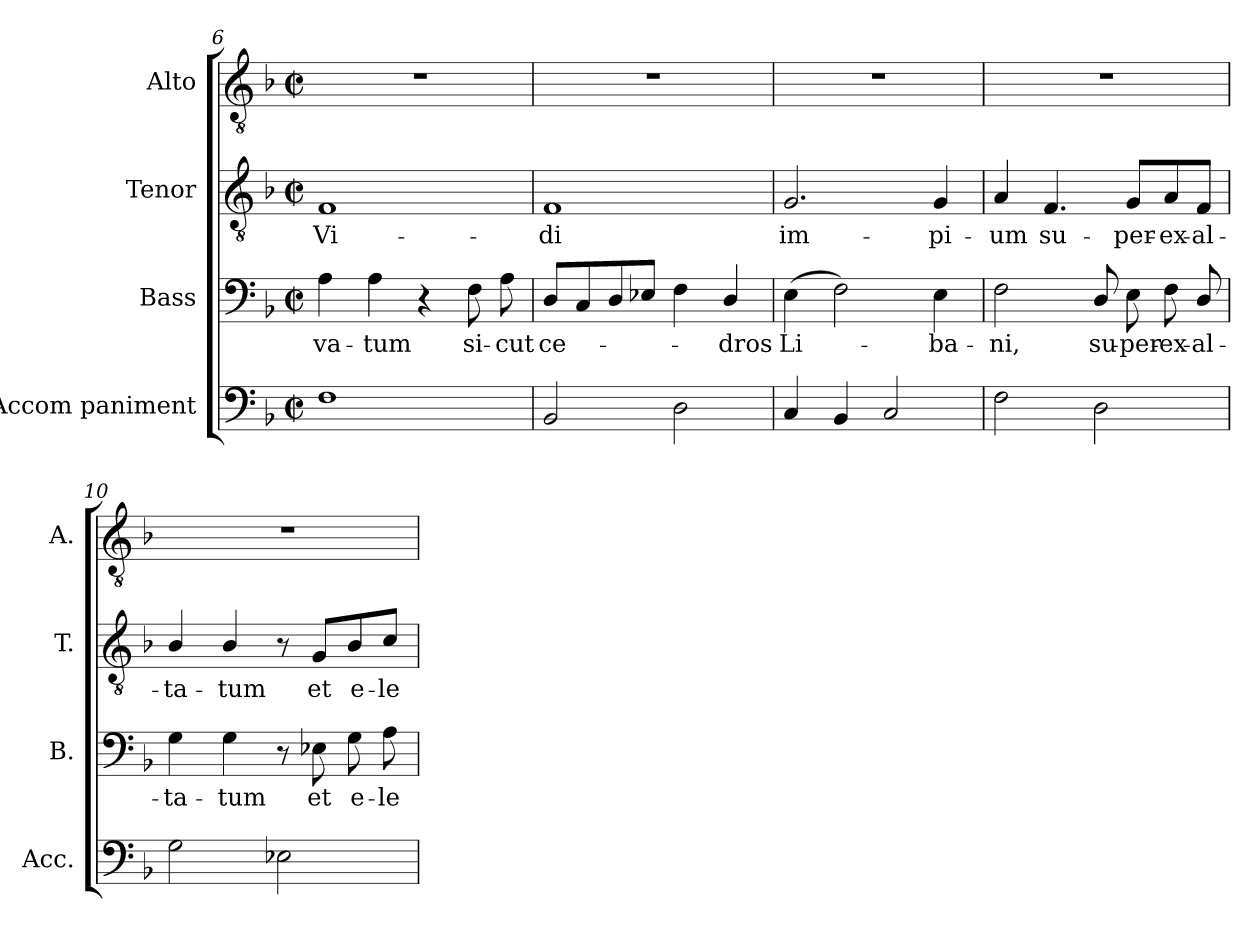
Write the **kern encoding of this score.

**kern	**kern	**text	**kern	**text	**kern
*part4	*part3	*part3	*part2	*part2	*part1
*staff4	*staff3	*staff3	*staff2	*staff2	*staff1
*I"Accom paniment	*I"Bass	*	*I"Tenor	*	*I"Alto
*I'Acc.	*I'B.	*	*I'T.	*	*I'A.
!!LO:LB:g=z
*clefF4	*clefF4	*	*clefGv2	*	*clefGv2
*	*	*	*ITrd7c12	*	*ITrd7c12
*k[b-]	*k[b-]	*	*k[b-]	*	*k[b-]
*F:	*F:	*	*F:	*	*F:
*M2/2	*M2/2	*	*M2/2	*	*M2/2
*met(c|)	*met(c|)	*	*met(c|)	*	*met(c|)
=6	=6	=6	=6	=6	=6
!	!	!LO:LY:b:color=#000000	!	!	!
!	!	!	!	!LO:LY:b:color=#000000	!
1Fi	4Ai\	-va-	1FFi	Vi-	1r
!	!	!LO:LY:b:color=#000000	!	!	!
.	4Ai\	-tum	.	.	.
.	4r	.	.	.	.
!	!	!LO:LY:b:color=#000000	!	!	!
.	8Fi\	si-	.	.	.
!	!	!LO:LY:b:color=#000000	!	!	!
.	8Ai\	-cut	.	.	.
=7	=7	=7	=7	=7	=7
!	!	!LO:LY:b:color=#000000	!	!	!
!	!	!	!	!LO:LY:b:color=#000000	!
2BB-i/	8Di/L	ce-	1FFi	-di	1r
.	8Ci/	.	.	.	.
.	8Di/	.	.	.	.
.	8E-i/J	.	.	.	.
2Di\	4Fi\	.	.	.	.
!	!	!LO:LY:b:color=#000000	!	!	!
.	4Di/	-dros	.	.	.
=8	=8	=8	=8	=8	=8
!	!	!LO:LY:b:color=#000000	!	!	!
!	!	!	!	!LO:LY:b:color=#000000	!
4Ci/	(4Ei\	Li-	2.GGi/	im-	1r
4BB-i/	2Fi\)	.	.	.	.
2Ci/	.	.	.	.	.
!	!	!LO:LY:b:color=#000000	!	!	!
!	!	!	!	!LO:LY:b:color=#000000	!
.	4Ei\	-ba-	4GGi/	-pi-	.
=9	=9	=9	=9	=9	=9
!	!	!LO:LY:b:color=#000000	!	!	!
!	!	!	!	!LO:LY:b:color=#000000	!
2Fi\	2Fi\	-ni,	4AAi/	-um	1r
!	!	!	!	!LO:LY:b:color=#000000	!
.	.	.	4.FFi/	su-	.
!	!	!LO:LY:b:color=#000000	!	!	!
2Di\	8Di/	su-	.	.	.
!	!	!LO:LY:b:color=#000000	!	!	!
!	!	!	!	!LO:LY:b:color=#000000	!
.	8Ei\	-per-	8GGi/L	-per-	.
!	!	!LO:LY:b:color=#000000	!	!	!
!	!	!	!	!LO:LY:b:color=#000000	!
.	8Fi\	-ex-	8AAi/	-ex-	.
!	!	!LO:LY:b:color=#000000	!	!	!
!	!	!	!	!LO:LY:b:color=#000000	!
.	8Di/	-al-	8FFi/J	-al-	.
=10	=10	=10	=10	=10	=10
!	!	!LO:LY:b:color=#000000	!	!	!
!	!	!	!	!LO:LY:b:color=#000000	!
2Gi\	4Gi\	-ta-	4BB-i/	-ta-	1r
!	!	!LO:LY:b:color=#000000	!	!	!
!	!	!	!	!LO:LY:b:color=#000000	!
.	4Gi\	-tum	4BB-i/	-tum	.
2E-Xi\	8r	.	8r	.	.
!	!	!LO:LY:b:color=#000000	!	!	!
!	!	!	!	!LO:LY:b:color=#000000	!
.	8E-Xi\	et	8GGi/L	et	.
!	!	!LO:LY:b:color=#000000	!	!	!
!	!	!	!	!LO:LY:b:color=#000000	!
.	8Gi\	e-	8BB-i/	e-	.
!	!	!LO:LY:b:color=#000000	!	!	!
!	!	!	!	!LO:LY:b:color=#000000	!
.	8Ai\	-le-	8Ci/J	-le-	.
=	=	=	=	=	=
*-	*-	*-	*-	*-	*-
